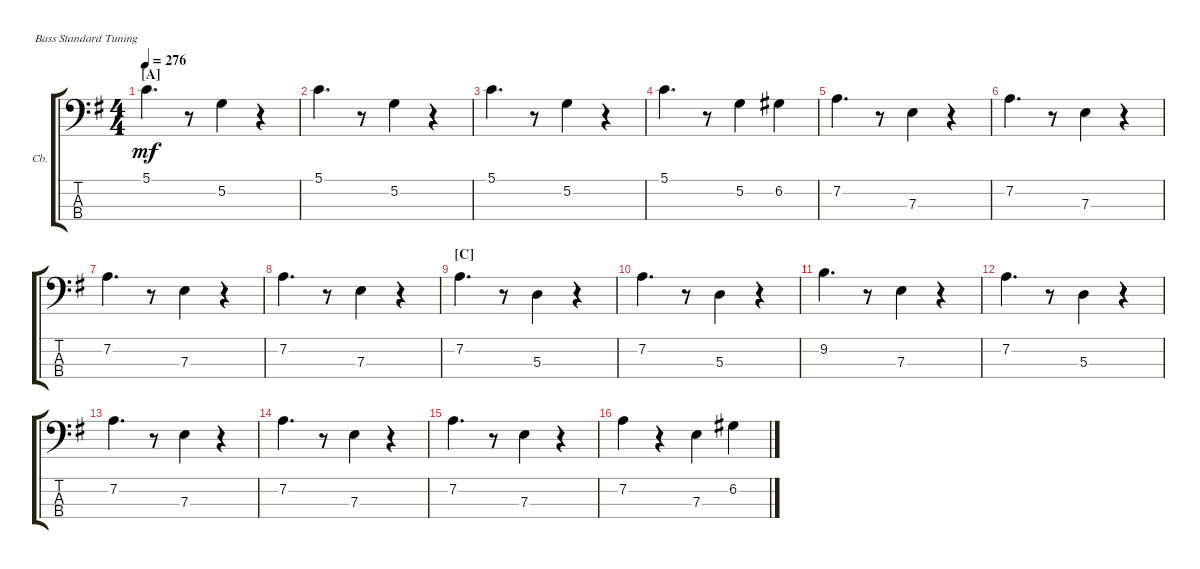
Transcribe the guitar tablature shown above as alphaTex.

\defaultSystemsLayout 4
\bracketExtendMode groupsimilarinstruments
\firstSystemTrackNameOrientation horizontal
\otherSystemsTrackNameOrientation horizontal
\track ("Contrabass" "Cb.") {instrument acousticbass}
\staff {score tabs}
\tuning (G2 D2 A1 E1)
\ts (4 4)
\section ("A" "")
\tempo 276
\clef f4
\ks g
5.1.4{d dy mf} r.8 5.2.4 r.4 |
5.1.4{d} r.8 5.2.4 r.4 |
5.1.4{d} r.8 5.2.4 r.4 |
5.1.4{d} r.8 5.2.4 6.2.4 |
7.2.4{d} r.8 7.3.4 r.4 |
7.2.4{d} r.8 7.3.4 r.4 |
7.2.4{d} r.8 7.3.4 r.4 |
7.2.4{d} r.8 7.3.4 r.4 |
\section ("C" "")
7.2.4{d} r.8 5.3.4 r.4 |
7.2.4{d} r.8 5.3.4 r.4 |
9.2.4{d} r.8 7.3.4 r.4 |
7.2.4{d} r.8 5.3.4 r.4 |
7.2.4{d} r.8 7.3.4 r.4 |
7.2.4{d} r.8 7.3.4 r.4 |
7.2.4{d} r.8 7.3.4 r.4 |
7.2.4 r.4 7.3.4 6.2.4
